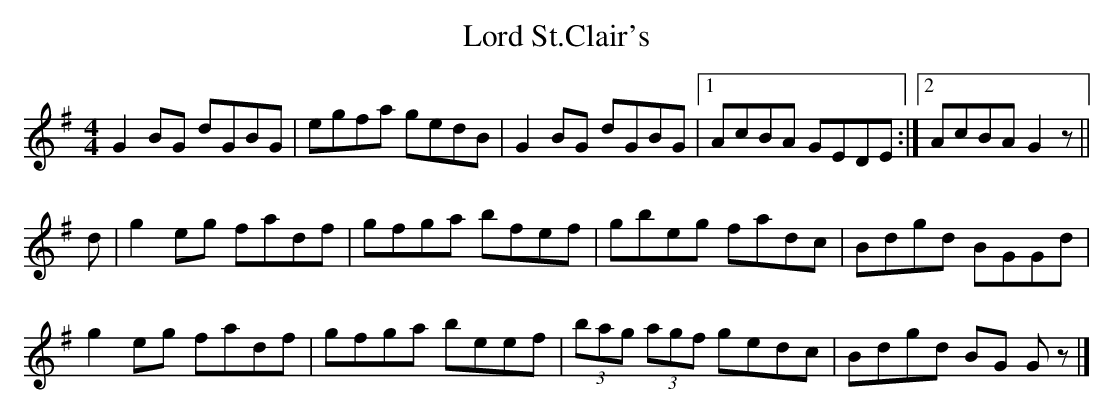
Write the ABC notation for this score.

X:1
T: Lord St.Clair's
L: 1/8
M: 4/4
K: G
G2 BG dGBG | egfa gedB | G2 BG dGBG |1 AcBA GEDE :|2\
AcBA G2 z ||
d | g2 eg fadf | gfga bfef | gbeg fadc | Bdgd BGGd |
g2 eg fadf | gfga beef | (3bag (3agf gedc | Bdgd BG Gz |]
